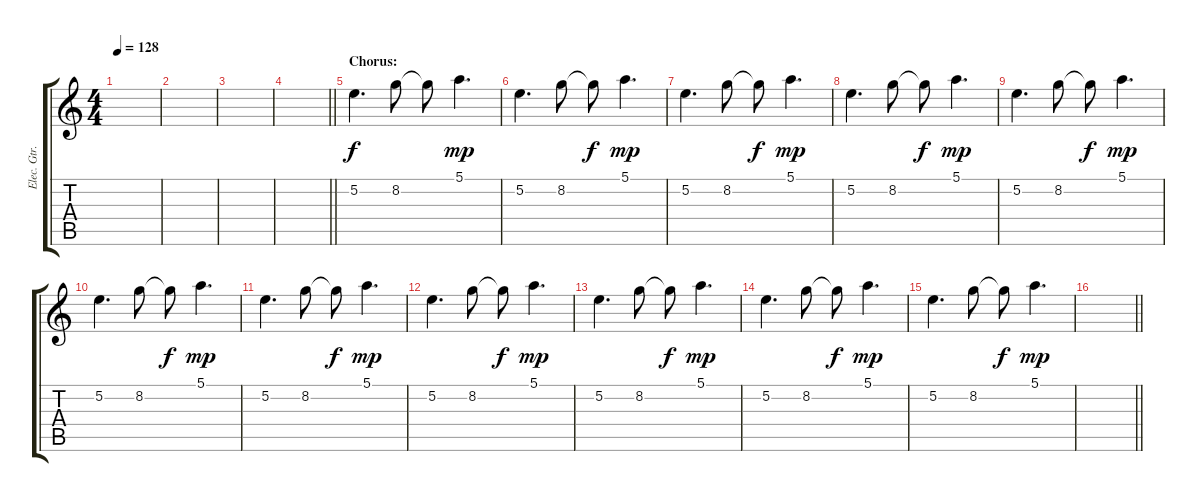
\track ("Elec. Gtr. 2" "Elec. Gtr.") {instrument overdrivenguitar}
\staff {score tabs}
\tuning (E4 B3 G3 D3 A2 E2) {hide}
\ts (4 4)
\tempo 128
\clef g2
\ks c
|
|
|
\barLineRight lightlight
|
\section ("" "Chorus:")
5.2.4{d} 8.2.8 8.2{t}.8{dy f} 5.1.4{d dy mp} |
5.2.4{d} 8.2.8 8.2{t}.8{dy f} 5.1.4{d dy mp} |
5.2.4{d} 8.2.8 8.2{t}.8{dy f} 5.1.4{d dy mp} |
5.2.4{d} 8.2.8 8.2{t}.8{dy f} 5.1.4{d dy mp} |
5.2.4{d} 8.2.8 8.2{t}.8{dy f} 5.1.4{d dy mp} |
5.2.4{d} 8.2.8 8.2{t}.8{dy f} 5.1.4{d dy mp} |
5.2.4{d} 8.2.8 8.2{t}.8{dy f} 5.1.4{d dy mp} |
5.2.4{d} 8.2.8 8.2{t}.8{dy f} 5.1.4{d dy mp} |
5.2.4{d} 8.2.8 8.2{t}.8{dy f} 5.1.4{d dy mp} |
5.2.4{d} 8.2.8 8.2{t}.8{dy f} 5.1.4{d dy mp} |
5.2.4{d} 8.2.8 8.2{t}.8{dy f} 5.1.4{d dy mp} |
\barLineRight lightlight
